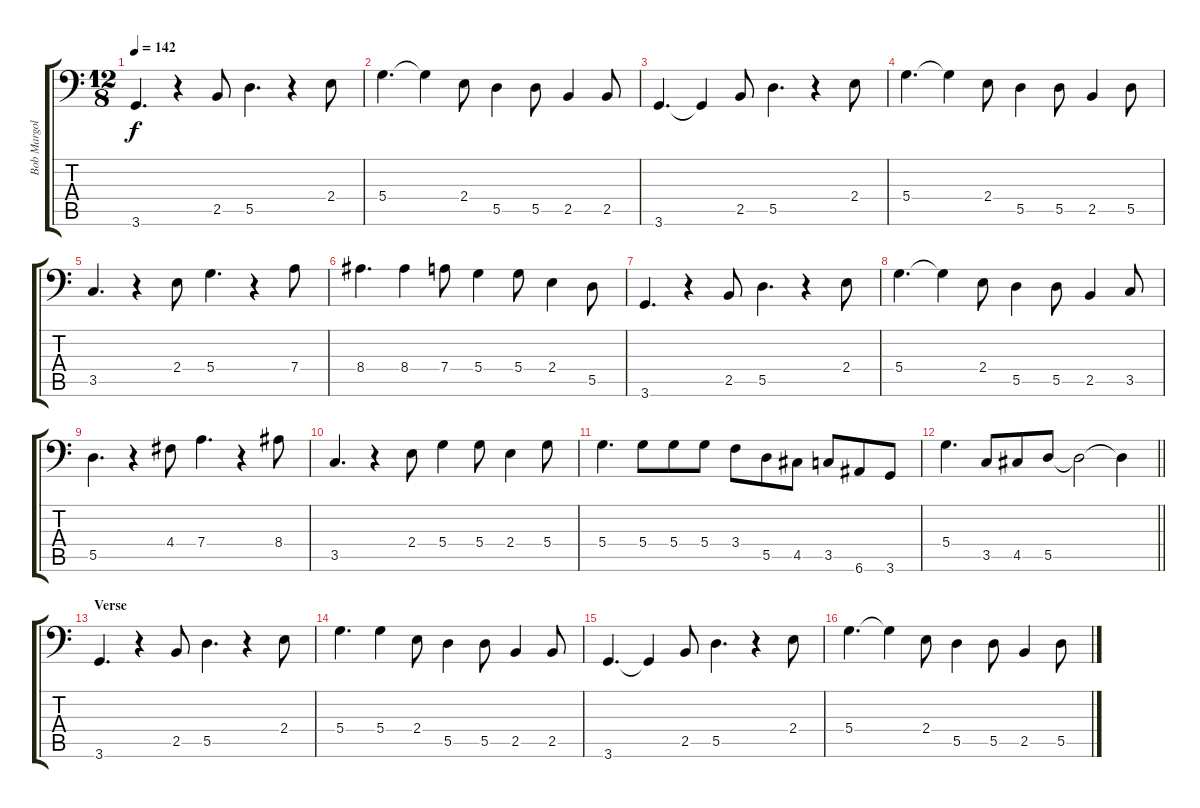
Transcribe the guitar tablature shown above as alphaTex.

\track ("Bob Margolin" "Bob Margol") {instrument electricbassfinger}
\staff {score tabs}
\tuning (E4 B3 G3 D2 A1 E1) {hide}
\ts (12 8)
\tempo 142
\clef f4
\ks c
3.6.4{d dy f instrument electricbassfinger} r.4 2.5.8 5.5.4{d} r.4 2.4.8 |
5.4.4{d} 5.4{t}.4 2.4.8 5.5.4 5.5.8 2.5.4 2.5.8 |
3.6.4{d} 3.6{t}.4 2.5.8 5.5.4{d} r.4 2.4.8 |
5.4.4{d} 5.4{t}.4 2.4.8 5.5.4 5.5.8 2.5.4 5.5.8 |
3.5.4{d} r.4 2.4.8 5.4.4{d} r.4 7.4.8 |
8.4.4{d} 8.4.4 7.4.8 5.4.4 5.4.8 2.4.4 5.5.8 |
3.6.4{d} r.4 2.5.8 5.5.4{d} r.4 2.4.8 |
5.4.4{d} 5.4{t}.4 2.4.8 5.5.4 5.5.8 2.5.4 3.5.8 |
5.5.4{d} r.4 4.4.8 7.4.4{d} r.4 8.4.8 |
3.5.4{d} r.4 2.4.8 5.4.4 5.4.8 2.4.4 5.4.8 |
5.4.4{d} 5.4.8 5.4.8 5.4.8 3.4.8 5.5.8 4.5.8 3.5.8 6.6.8 3.6.8 |
\barLineRight lightlight
5.4.4{d} 3.5.8 4.5.8 5.5.8 5.5{t}.2 5.5{t}.4 |
\section ("" "Verse")
3.6.4{d} r.4 2.5.8 5.5.4{d} r.4 2.4.8 |
5.4.4{d} 5.4.4 2.4.8 5.5.4 5.5.8 2.5.4 2.5.8 |
3.6.4{d} 3.6{t}.4 2.5.8 5.5.4{d} r.4 2.4.8 |
5.4.4{d} 5.4{t}.4 2.4.8 5.5.4 5.5.8 2.5.4 5.5.8
